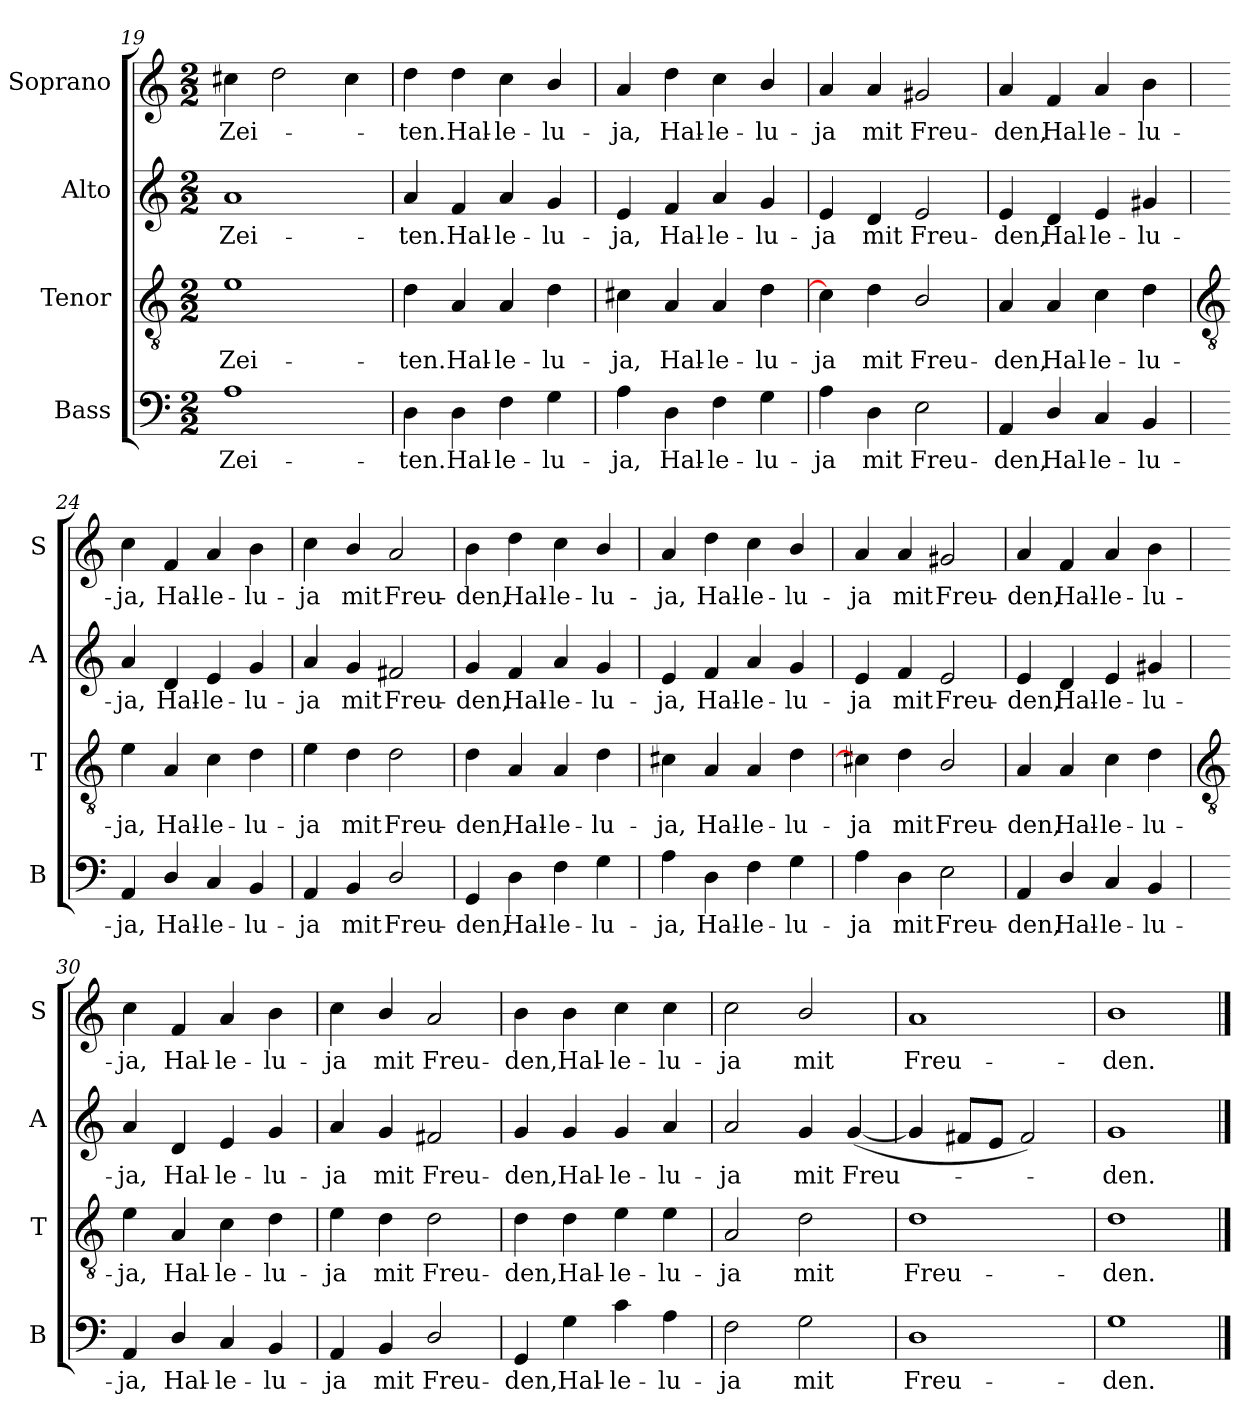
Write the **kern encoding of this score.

**kern	**text	**kern	**text	**kern	**text	**kern	**text
*part4	*part4	*part3	*part3	*part2	*part2	*part1	*part1
*staff4	*staff4	*staff3	*staff3	*staff2	*staff2	*staff1	*staff1
*I"Bass	*	*I"Tenor	*	*I"Alto	*	*I"Soprano	*
*I'B	*	*I'T	*	*I'A	*	*I'S	*
*clefF4	*	*clefGv2	*	*clefG2	*	*clefG2	*
*k[]	*	*k[]	*	*k[]	*	*k[]	*
*C:	*	*C:	*	*C:	*	*C:	*
*M2/2	*	*M2/2	*	*M2/2	*	*M2/2	*
=19	=19	=19	=19	=19	=19	=19	=19
!	!LO:LY:b	!	!LO:LY:b	!	!LO:LY:b	!	!LO:LY:b
1A	Zei-	1e	Zei-	1a	Zei-	4cc#X	Zei-
.	.	.	.	.	.	2dd	.
.	.	.	.	.	.	4cc#	.
=20	=20	=20	=20	=20	=20	=20	=20
!	!LO:LY:b	!	!LO:LY:b	!	!LO:LY:b	!	!LO:LY:b
4D	-ten.	4d	-ten.	4a	-ten.	4dd	ten.
!	!LO:LY:b	!	!LO:LY:b	!	!LO:LY:b	!	!LO:LY:b
4D	Hal-	4A	Hal-	4f	Hal-	4dd	Hal-
!	!LO:LY:b	!	!LO:LY:b	!	!LO:LY:b	!	!LO:LY:b
4F	-le-	4A	-le-	4a	-le-	4cc	-le-
!	!LO:LY:b	!	!LO:LY:b	!	!LO:LY:b	!	!LO:LY:b
4G	-lu-	4d	-lu-	4g	-lu-	4b/	-lu-
=21	=21	=21	=21	=21	=21	=21	=21
!	!LO:LY:b	!	!LO:LY:b	!	!LO:LY:b	!	!LO:LY:b
4A	-ja,	4c#X	-ja,	4e	-ja,	4a	-ja,
!	!LO:LY:b	!	!LO:LY:b	!	!LO:LY:b	!	!LO:LY:b
4D	Hal-	4A	Hal-	4f	Hal-	4dd	Hal-
!	!LO:LY:b	!	!LO:LY:b	!	!LO:LY:b	!	!LO:LY:b
4F	-le-	4A	-le-	4a	-le-	4cc	-le-
!	!LO:LY:b	!	!LO:LY:b	!	!LO:LY:b	!	!LO:LY:b
4G	-lu-	4d	-lu-	4g	-lu-	4b/	-lu-
=22	=22	=22	=22	=22	=22	=22	=22
!	!LO:LY:b	!	!LO:LY:b	!	!LO:LY:b	!	!LO:LY:b
4A	-ja	4c#]	-ja	4e	-ja	4a	-ja
!	!LO:LY:b	!	!LO:LY:b	!	!LO:LY:b	!	!LO:LY:b
4D	mit	4d	mit	4d	mit	4a	mit
!	!LO:LY:b	!	!LO:LY:b	!	!LO:LY:b	!	!LO:LY:b
2E	Freu-	2B/	Freu-	2e	Freu-	2g#X	Freu-
=23	=23	=23	=23	=23	=23	=23	=23
!	!LO:LY:b	!	!LO:LY:b	!	!LO:LY:b	!	!LO:LY:b
4AA	-den,	4A	-den,	4e	-den,	4a	-den,
!	!LO:LY:b	!	!LO:LY:b	!	!LO:LY:b	!	!LO:LY:b
4D/	Hal-	4A	Hal-	4d	Hal-	4f	Hal-
!	!LO:LY:b	!	!LO:LY:b	!	!LO:LY:b	!	!LO:LY:b
4C	-le-	4c	-le-	4e	-le-	4a	-le-
!	!LO:LY:b	!	!LO:LY:b	!	!LO:LY:b	!	!LO:LY:b
4BB	-lu-	4d	-lu-	4g#X	-lu-	4b	-lu-
!!LO:LB:g=z
=24	=24	=24	=24	=24	=24	=24	=24
*	*	*clefGv2	*	*	*	*	*
!	!LO:LY:b	!	!LO:LY:b	!	!LO:LY:b	!	!LO:LY:b
4AA	-ja,	4e	-ja,	4a	-ja,	4cc	-ja,
!	!LO:LY:b	!	!LO:LY:b	!	!LO:LY:b	!	!LO:LY:b
4D/	Hal-	4A	Hal-	4d	Hal-	4f	Hal-
!	!LO:LY:b	!	!LO:LY:b	!	!LO:LY:b	!	!LO:LY:b
4C	-le-	4c	-le-	4e	-le-	4a	-le-
!	!LO:LY:b	!	!LO:LY:b	!	!LO:LY:b	!	!LO:LY:b
4BB	-lu-	4d	-lu-	4g	-lu-	4b	-lu-
=25	=25	=25	=25	=25	=25	=25	=25
!	!LO:LY:b	!	!LO:LY:b	!	!LO:LY:b	!	!LO:LY:b
4AA	-ja	4e	-ja	4a	-ja	4cc	-ja
!	!LO:LY:b	!	!LO:LY:b	!	!LO:LY:b	!	!LO:LY:b
4BB	mit	4d	mit	4g	mit	4b/	mit
!	!LO:LY:b	!	!LO:LY:b	!	!LO:LY:b	!	!LO:LY:b
2D/	Freu-	2d	Freu-	2f#X	Freu-	2a	Freu-
=26	=26	=26	=26	=26	=26	=26	=26
!	!LO:LY:b	!	!LO:LY:b	!	!LO:LY:b	!	!LO:LY:b
4GG	-den,	4d	-den,	4g	-den,	4b	-den,
!	!LO:LY:b	!	!LO:LY:b	!	!LO:LY:b	!	!LO:LY:b
4D	Hal-	4A	Hal-	4f	Hal-	4dd	Hal-
!	!LO:LY:b	!	!LO:LY:b	!	!LO:LY:b	!	!LO:LY:b
4F	-le-	4A	-le-	4a	-le-	4cc	-le-
!	!LO:LY:b	!	!LO:LY:b	!	!LO:LY:b	!	!LO:LY:b
4G	-lu-	4d	-lu-	4g	-lu-	4b/	-lu-
=27	=27	=27	=27	=27	=27	=27	=27
!	!LO:LY:b	!	!LO:LY:b	!	!LO:LY:b	!	!LO:LY:b
4A	-ja,	4c#X	-ja,	4e	-ja,	4a	-ja,
!	!LO:LY:b	!	!LO:LY:b	!	!LO:LY:b	!	!LO:LY:b
4D	Hal-	4A	Hal-	4f	Hal-	4dd	Hal-
!	!LO:LY:b	!	!LO:LY:b	!	!LO:LY:b	!	!LO:LY:b
4F	-le-	4A	-le-	4a	-le-	4cc	-le-
!	!LO:LY:b	!	!LO:LY:b	!	!LO:LY:b	!	!LO:LY:b
4G	-lu-	4d	-lu-	4g	-lu-	4b/	-lu-
=28	=28	=28	=28	=28	=28	=28	=28
!	!LO:LY:b	!	!LO:LY:b	!	!LO:LY:b	!	!LO:LY:b
4A	-ja	4c#X]	-ja	4e	-ja	4a	-ja
!	!LO:LY:b	!	!LO:LY:b	!	!LO:LY:b	!	!LO:LY:b
4D	mit	4d	mit	4f	mit	4a	mit
!	!LO:LY:b	!	!LO:LY:b	!	!LO:LY:b	!	!LO:LY:b
2E	Freu-	2B/	Freu-	2e	Freu-	2g#X	Freu-
=29	=29	=29	=29	=29	=29	=29	=29
!	!LO:LY:b	!	!LO:LY:b	!	!LO:LY:b	!	!LO:LY:b
4AA	-den,	4A	-den,	4e	-den,	4a	-den,
!	!LO:LY:b	!	!LO:LY:b	!	!LO:LY:b	!	!LO:LY:b
4D/	Hal-	4A	Hal-	4d	Hal-	4f	Hal-
!	!LO:LY:b	!	!LO:LY:b	!	!LO:LY:b	!	!LO:LY:b
4C	-le-	4c	-le-	4e	-le-	4a	-le-
!	!LO:LY:b	!	!LO:LY:b	!	!LO:LY:b	!	!LO:LY:b
4BB	-lu-	4d	-lu-	4g#X	-lu-	4b	-lu-
!!LO:LB:g=z
=30	=30	=30	=30	=30	=30	=30	=30
*	*	*clefGv2	*	*	*	*	*
!	!LO:LY:b	!	!LO:LY:b	!	!LO:LY:b	!	!LO:LY:b
4AA	-ja,	4e	-ja,	4a	-ja,	4cc	-ja,
!	!LO:LY:b	!	!LO:LY:b	!	!LO:LY:b	!	!LO:LY:b
4D/	Hal-	4A	Hal-	4d	Hal-	4f	Hal-
!	!LO:LY:b	!	!LO:LY:b	!	!LO:LY:b	!	!LO:LY:b
4C	-le-	4c	-le-	4e	-le-	4a	-le-
!	!LO:LY:b	!	!LO:LY:b	!	!LO:LY:b	!	!LO:LY:b
4BB	-lu-	4d	-lu-	4g	-lu-	4b	-lu-
=31	=31	=31	=31	=31	=31	=31	=31
!	!LO:LY:b	!	!LO:LY:b	!	!LO:LY:b	!	!LO:LY:b
4AA	-ja	4e	-ja	4a	-ja	4cc	-ja
!	!LO:LY:b	!	!LO:LY:b	!	!LO:LY:b	!	!LO:LY:b
4BB	mit	4d	mit	4g	mit	4b/	mit
!	!LO:LY:b	!	!LO:LY:b	!	!LO:LY:b	!	!LO:LY:b
2D/	Freu-	2d	Freu-	2f#X	Freu-	2a	Freu-
=32	=32	=32	=32	=32	=32	=32	=32
!	!LO:LY:b	!	!LO:LY:b	!	!LO:LY:b	!	!LO:LY:b
4GG	-den,	4d	-den,	4g	-den,	4b	-den,
!	!LO:LY:b	!	!LO:LY:b	!	!LO:LY:b	!	!LO:LY:b
4G	Hal-	4d	Hal-	4g	Hal-	4b	Hal-
!	!LO:LY:b	!	!LO:LY:b	!	!LO:LY:b	!	!LO:LY:b
4c	-le-	4e	-le-	4g	-le-	4cc	-le-
!	!LO:LY:b	!	!LO:LY:b	!	!LO:LY:b	!	!LO:LY:b
4A	-lu-	4e	-lu-	4a	-lu-	4cc	-lu-
=33	=33	=33	=33	=33	=33	=33	=33
!	!LO:LY:b	!	!LO:LY:b	!	!LO:LY:b	!	!LO:LY:b
2F	-ja	2A	-ja	2a	-ja	2cc	-ja
!	!LO:LY:b	!	!LO:LY:b	!	!LO:LY:b	!	!LO:LY:b
2G	mit	2d	mit	4g	mit	2b/	mit
!	!	!	!	!	!LO:LY:b	!	!
.	.	.	.	(<[4g	Freu-	.	.
=34	=34	=34	=34	=34	=34	=34	=34
!	!LO:LY:b	!	!LO:LY:b	!	!	!	!LO:LY:b
1D	Freu-	1d	Freu-	4g]	.	1a	Freu-
.	.	.	.	8f#XL	.	.	.
.	.	.	.	8eJ	.	.	.
.	.	.	.	2f#)	.	.	.
=35	=35	=35	=35	=35	=35	=35	=35
!	!LO:LY:b	!	!LO:LY:b	!	!LO:LY:b	!	!LO:LY:b
1G	-den.	1d	-den.	1g	den.	1b	-den.
==	==	==	==	==	==	==	==
*-	*-	*-	*-	*-	*-	*-	*-
